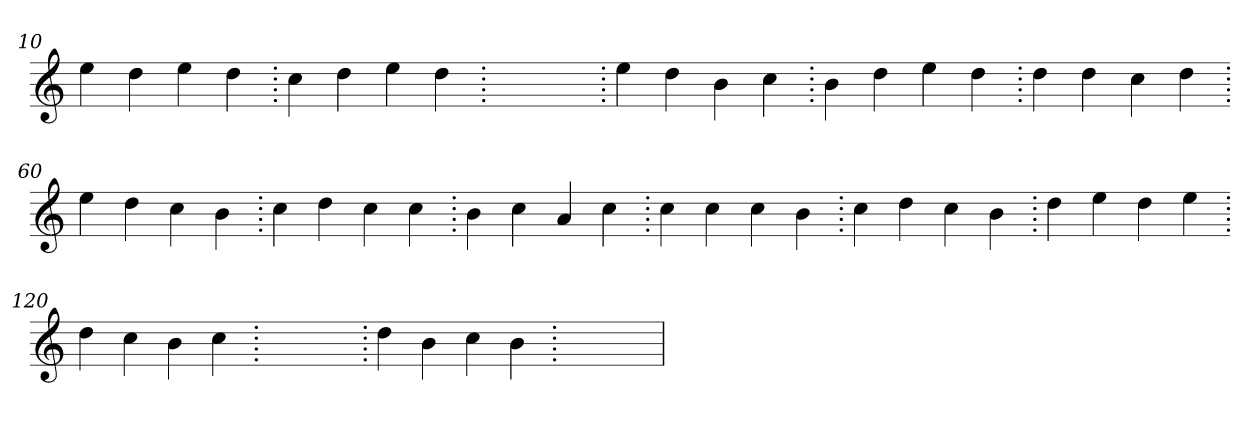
**kern
*part1
*staff1
*clefG2
=10.
4ee
4dd
4ee
4dd
=20.
4cc
4dd
4ee
4dd
=30.
1ryy
=30.
4ee
4dd
4b
4cc
=40.
4b
4dd
4ee
4dd
=50.
4dd
4dd
4cc
4dd
=60.
4ee
4dd
4cc
4b
=70.
4cc
4dd
4cc
4cc
=80.
4b
4cc
4a
4cc
=90.
4cc
4cc
4cc
4b
=100.
4cc
4dd
4cc
4b
=110.
4dd
4ee
4dd
4ee
=120.
4dd
4cc
4b
4cc
=130.
1ryy
=130.
4dd
4b
4cc
4b
=140.
1ryy
=
*-
